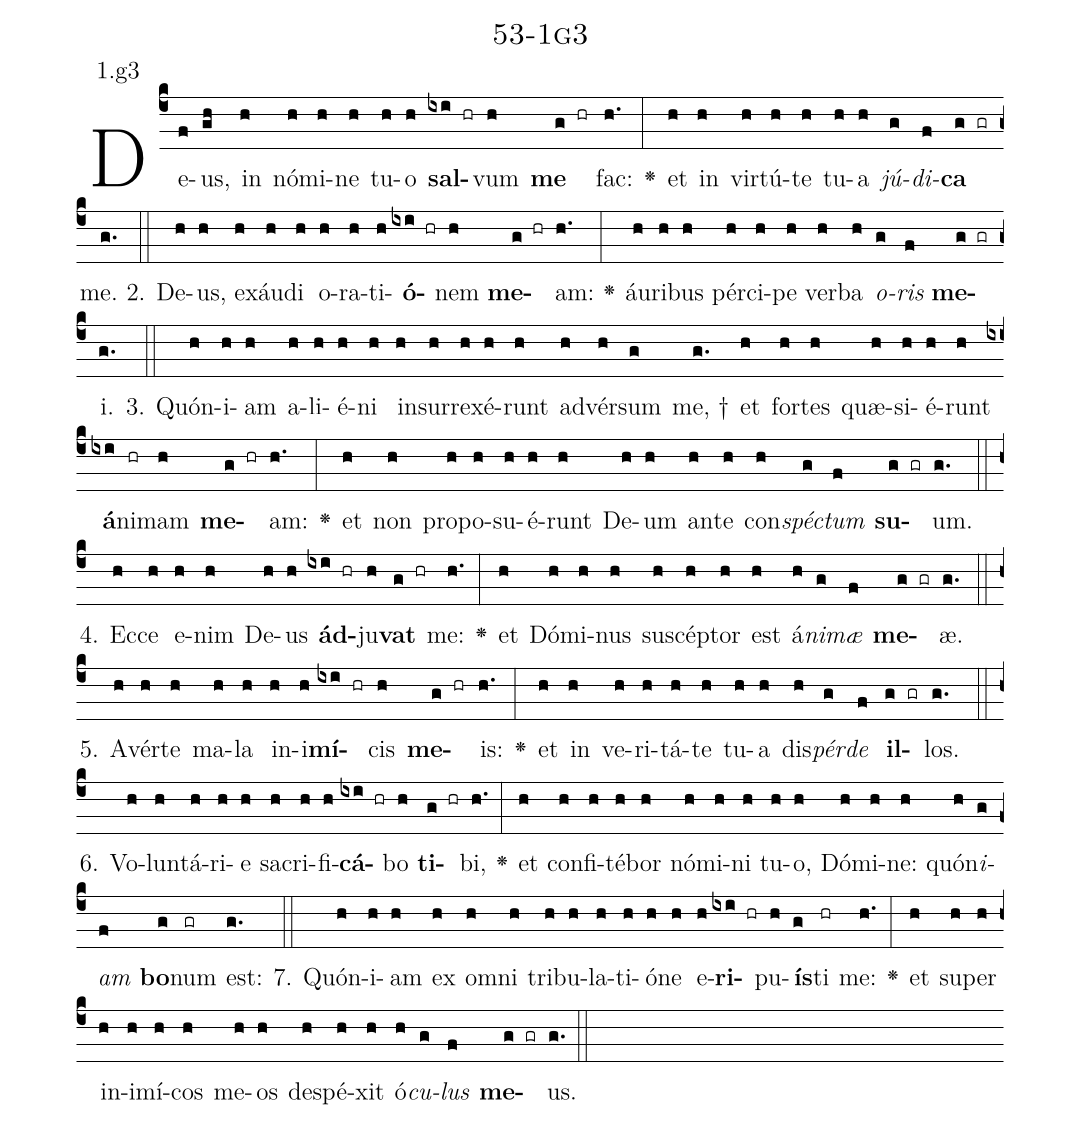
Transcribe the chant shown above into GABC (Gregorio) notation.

name: 53-1g3;
annotation: 1.g3;
%%
(c4)De(f)us,(gh) in(h) nó(h)mi(h)ne(h) tu(h)o(h) <b>sal</b>(ixi hr)vum(h) <b>me</b>(g hr) fac:(h.) <v>\greheightstar</v>(:) et(h) in(h) vir(h)tú(h)te(h) tu(h)a(h) <i>jú</i>(g)<i>di</i>(f)<b>ca</b>(g gr) me.(g.) (::)
2. De(h)us,(h) ex(h)áu(h)di(h) o(h)ra(h)ti(h)<b>ó</b>(ixi hr)nem(h) <b>me</b>(g hr)am:(h.) <v>\greheightstar</v>(:) áu(h)ri(h)bus(h) pér(h)ci(h)pe(h) ver(h)ba(h) <i>o</i>(g)<i>ris</i>(f) <b>me</b>(g gr)i.(g.) (::)
3. Quón(h)i(h)am(h) a(h)li(h)é(h)ni(h) in(h)sur(h)re(h)xé(h)runt(h) ad(h)vér(h)sum(g) me, †(g.) et(h) for(h)tes(h) quæ(h)si(h)é(h)runt(h) <b>á</b>(ixi)ni(hr)mam(h) <b>me</b>(g hr)am:(h.) <v>\greheightstar</v>(:) et(h) non(h) pro(h)po(h)su(h)é(h)runt(h) De(h)um(h) an(h)te(h) con(h)<i>spéc</i>(g)<i>tum</i>(f) <b>su</b>(g gr)um.(g.) (::)
4. Ec(h)ce(h) e(h)nim(h) De(h)us(h) <b>ád</b>(ixi hr)ju(h)<b>vat</b>(g hr) me:(h.) <v>\greheightstar</v>(:) et(h) Dó(h)mi(h)nus(h) su(h)scép(h)tor(h) est(h) á(h)<i>ni</i>(g)<i>mæ</i>(f) <b>me</b>(g gr)æ.(g.) (::)
5. A(h)vér(h)te(h) ma(h)la(h) in(h)i(h)<b>mí</b>(ixi hr)cis(h) <b>me</b>(g hr)is:(h.) <v>\greheightstar</v>(:) et(h) in(h) ve(h)ri(h)tá(h)te(h) tu(h)a(h) dis(h)<i>pér</i>(g)<i>de</i>(f) <b>il</b>(g gr)los.(g.) (::)
6. Vo(h)lun(h)tá(h)ri(h)e(h) sa(h)cri(h)fi(h)<b>cá</b>(ixi hr)bo(h) <b>ti</b>(g hr)bi,(h.) <v>\greheightstar</v>(:) et(h) con(h)fi(h)té(h)bor(h) nó(h)mi(h)ni(h) tu(h)o,(h) Dó(h)mi(h)ne:(h) quón(h)<i>i</i>(g)<i>am</i>(f) <b>bo</b>(g)num(gr) est:(g.) (::)
7. Quón(h)i(h)am(h) ex(h) om(h)ni(h) tri(h)bu(h)la(h)ti(h)ó(h)ne(h) e(h)<b>ri</b>(ixi hr)pu(h)<b>ís</b>(g)ti(hr) me:(h.) <v>\greheightstar</v>(:) et(h) su(h)per(h) in(h)i(h)mí(h)cos(h) me(h)os(h) de(h)spé(h)xit(h) ó(h)<i>cu</i>(g)<i>lus</i>(f) <b>me</b>(g gr)us.(g.) (::)
